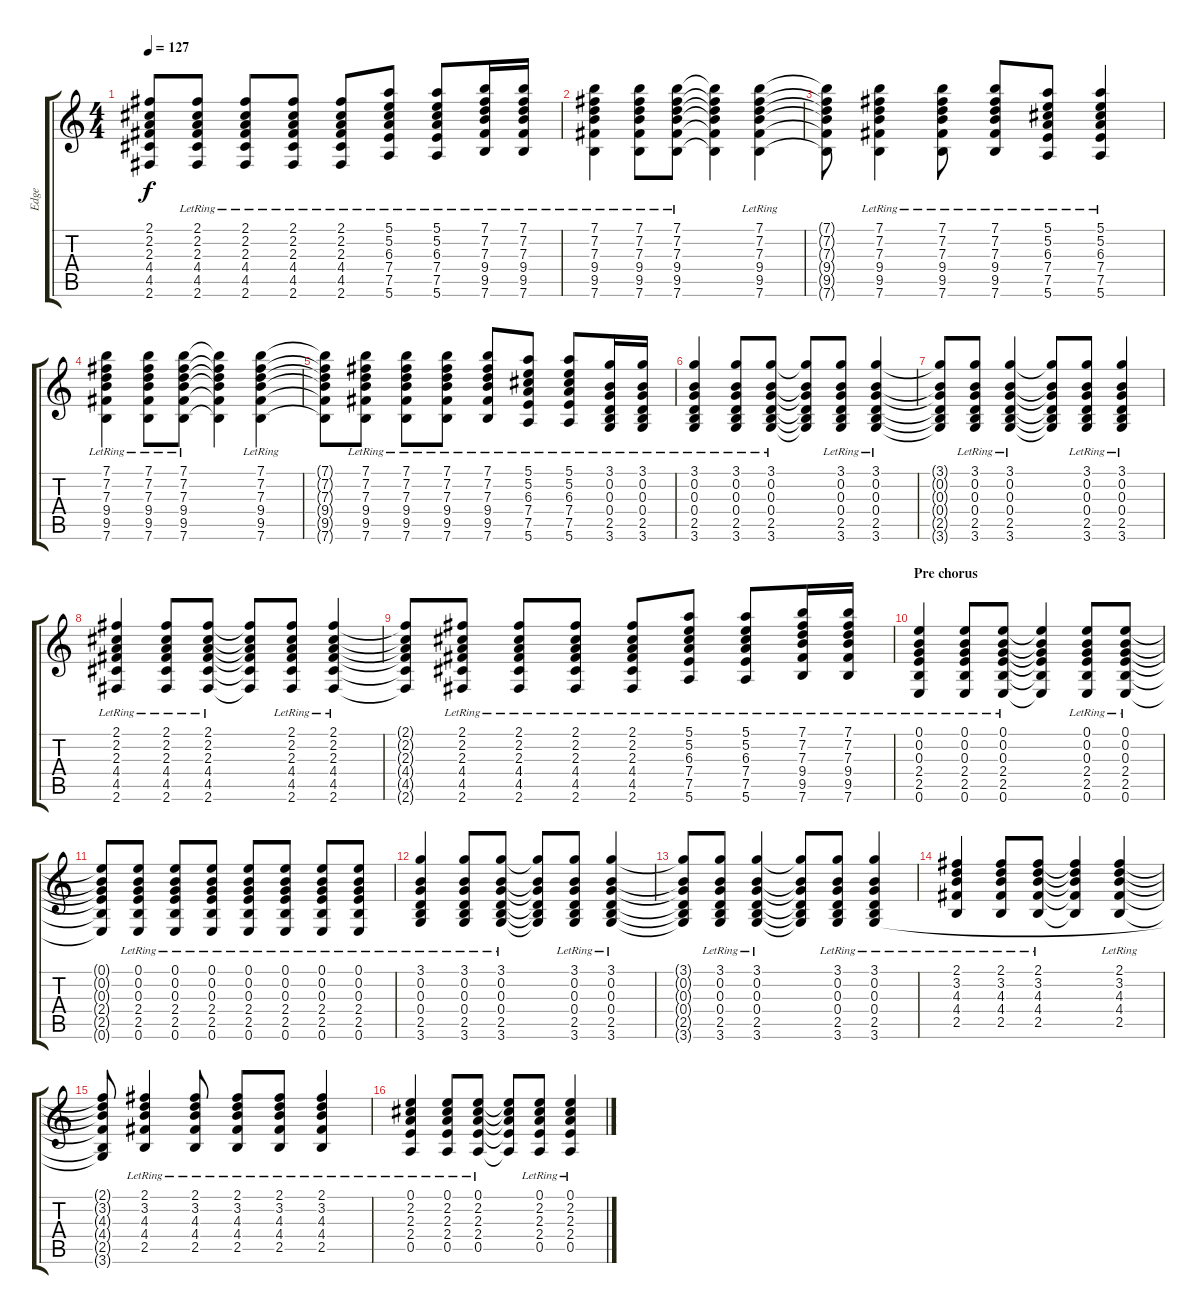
\track ("Edge" "Edge") {instrument acousticguitarsteel}
\staff {score tabs}
\tuning (E4 B3 G3 D3 A2 E2) {hide}
\ts (4 4)
\tempo 127
\clef g2
\ks c
(2.1{t} 2.2{t} 2.3{t} 4.4{t} 4.5{t} 2.6{t}).8{dy f} (2.1{lr} 2.2{lr} 2.3{lr} 4.4{lr} 4.5{lr} 2.6{lr}).8 (2.1{lr} 2.2{lr} 2.3{lr} 4.4{lr} 4.5{lr} 2.6{lr}).8 (2.1{lr} 2.2{lr} 2.3{lr} 4.4{lr} 4.5{lr} 2.6{lr}).8 (2.1{lr} 2.2{lr} 2.3{lr} 4.4{lr} 4.5{lr} 2.6{lr}).8 (5.1{lr} 5.2{lr} 6.3{lr} 7.4{lr} 7.5{lr} 5.6{lr}).8 (5.1{lr} 5.2{lr} 6.3{lr} 7.4{lr} 7.5{lr} 5.6{lr}).8 (7.1{lr} 7.2{lr} 7.3{lr} 9.4{lr} 9.5{lr} 7.6{lr}).16 (7.1{lr} 7.2{lr} 7.3{lr} 9.4{lr} 9.5{lr} 7.6{lr}).16 |
(7.1{lr} 7.2{lr} 7.3{lr} 9.4{lr} 9.5{lr} 7.6{lr}).4 (7.1{lr} 7.2{lr} 7.3{lr} 9.4{lr} 9.5{lr} 7.6{lr}).8 (7.1{lr} 7.2{lr} 7.3{lr} 9.4{lr} 9.5{lr} 7.6{lr}).8 (7.1{t} 7.2{t} 7.3{t} 9.4{t} 9.5{t} 7.6{t}).4 (7.1{lr} 7.2{lr} 7.3{lr} 9.4{lr} 9.5{lr} 7.6{lr}).4 |
(7.1{t} 7.2{t} 7.3{t} 9.4{t} 9.5{t} 7.6{t}).8 (7.1{lr} 7.2{lr} 7.3{lr} 9.4{lr} 9.5{lr} 7.6{lr}).4 (7.1{lr} 7.2{lr} 7.3{lr} 9.4{lr} 9.5{lr} 7.6{lr}).8 (7.1{lr} 7.2{lr} 7.3{lr} 9.4{lr} 9.5{lr} 7.6{lr}).8 (5.1{lr} 5.2{lr} 6.3{lr} 7.4{lr} 7.5{lr} 5.6{lr}).8 (5.1{lr} 5.2{lr} 6.3{lr} 7.4{lr} 7.5{lr} 5.6{lr}).4 |
(7.1{lr} 7.2{lr} 7.3{lr} 9.4{lr} 9.5{lr} 7.6{lr}).4 (7.1{lr} 7.2{lr} 7.3{lr} 9.4{lr} 9.5{lr} 7.6{lr}).8 (7.1{lr} 7.2{lr} 7.3{lr} 9.4{lr} 9.5{lr} 7.6{lr}).8 (7.1{t} 7.2{t} 7.3{t} 9.4{t} 9.5{t} 7.6{t}).4 (7.1{lr} 7.2{lr} 7.3{lr} 9.4{lr} 9.5{lr} 7.6{lr}).4 |
(7.1{t} 7.2{t} 7.3{t} 9.4{t} 9.5{t} 7.6{t}).8 (7.1{lr} 7.2{lr} 7.3{lr} 9.4{lr} 9.5{lr} 7.6{lr}).8 (7.1{lr} 7.2{lr} 7.3{lr} 9.4{lr} 9.5{lr} 7.6{lr}).8 (7.1{lr} 7.2{lr} 7.3{lr} 9.4{lr} 9.5{lr} 7.6{lr}).8 (7.1{lr} 7.2{lr} 7.3{lr} 9.4{lr} 9.5{lr} 7.6{lr}).8 (5.1{lr} 5.2{lr} 6.3{lr} 7.4{lr} 7.5{lr} 5.6{lr}).8 (5.1{lr} 5.2{lr} 6.3{lr} 7.4{lr} 7.5{lr} 5.6{lr}).8 (3.1{lr} 0.2{lr} 0.3{lr} 0.4{lr} 2.5{lr} 3.6{lr}).16 (3.1{lr} 0.2{lr} 0.3{lr} 0.4{lr} 2.5{lr} 3.6{lr}).16 |
(3.1{lr} 0.2{lr} 0.3{lr} 0.4{lr} 2.5{lr} 3.6{lr}).4 (3.1{lr} 0.2{lr} 0.3{lr} 0.4{lr} 2.5{lr} 3.6{lr}).8 (3.1{lr} 0.2{lr} 0.3{lr} 0.4{lr} 2.5{lr} 3.6{lr}).8 (3.1{t} 0.2{t} 0.3{t} 0.4{t} 2.5{t} 3.6{t}).8 (3.1{lr} 0.2{lr} 0.3{lr} 0.4{lr} 2.5{lr} 3.6{lr}).8 (3.1{lr} 0.2{lr} 0.3{lr} 0.4{lr} 2.5{lr} 3.6{lr}).4 |
(3.1{t} 0.2{t} 0.3{t} 0.4{t} 2.5{t} 3.6{t}).8 (3.1{lr} 0.2{lr} 0.3{lr} 0.4{lr} 2.5{lr} 3.6{lr}).8 (3.1{lr} 0.2{lr} 0.3{lr} 0.4{lr} 2.5{lr} 3.6{lr}).4 (3.1{t} 0.2{t} 0.3{t} 0.4{t} 2.5{t} 3.6{t}).8 (3.1{lr} 0.2{lr} 0.3{lr} 0.4{lr} 2.5{lr} 3.6{lr}).8 (3.1{lr} 0.2{lr} 0.3{lr} 0.4{lr} 2.5{lr} 3.6{lr}).4 |
(2.1{lr} 2.2{lr} 2.3{lr} 4.4{lr} 4.5{lr} 2.6{lr}).4 (2.1{lr} 2.2{lr} 2.3{lr} 4.4{lr} 4.5{lr} 2.6{lr}).8 (2.1{lr} 2.2{lr} 2.3{lr} 4.4{lr} 4.5{lr} 2.6{lr}).8 (2.1{t} 2.2{t} 2.3{t} 4.4{t} 4.5{t} 2.6{t}).8 (2.1{lr} 2.2{lr} 2.3{lr} 4.4{lr} 4.5{lr} 2.6{lr}).8 (2.1{lr} 2.2{lr} 2.3{lr} 4.4{lr} 4.5{lr} 2.6{lr}).4 |
(2.1{t} 2.2{t} 2.3{t} 4.4{t} 4.5{t} 2.6{t}).8 (2.1{lr} 2.2{lr} 2.3{lr} 4.4{lr} 4.5{lr} 2.6{lr}).8 (2.1{lr} 2.2{lr} 2.3{lr} 4.4{lr} 4.5{lr} 2.6{lr}).8 (2.1{lr} 2.2{lr} 2.3{lr} 4.4{lr} 4.5{lr} 2.6{lr}).8 (2.1{lr} 2.2{lr} 2.3{lr} 4.4{lr} 4.5{lr} 2.6{lr}).8 (5.1{lr} 5.2{lr} 6.3{lr} 7.4{lr} 7.5{lr} 5.6{lr}).8 (5.1{lr} 5.2{lr} 6.3{lr} 7.4{lr} 7.5{lr} 5.6{lr}).8 (7.1{lr} 7.2{lr} 7.3{lr} 9.4{lr} 9.5{lr} 7.6{lr}).16 (7.1{lr} 7.2{lr} 7.3{lr} 9.4{lr} 9.5{lr} 7.6{lr}).16 |
\section ("" "Pre chorus")
(0.1{lr} 0.2{lr} 0.3{lr} 2.4{lr} 2.5{lr} 0.6{lr}).4 (0.1{lr} 0.2{lr} 0.3{lr} 2.4{lr} 2.5{lr} 0.6{lr}).8 (0.1{lr} 0.2{lr} 0.3{lr} 2.4{lr} 2.5{lr} 0.6{lr}).8 (0.1{t} 0.2{t} 0.3{t} 2.4{t} 2.5{t} 0.6{t}).4 (0.1{lr} 0.2{lr} 0.3{lr} 2.4{lr} 2.5{lr} 0.6{lr}).8 (0.1{lr} 0.2{lr} 0.3{lr} 2.4{lr} 2.5{lr} 0.6{lr}).8 |
(0.1{t} 0.2{t} 0.3{t} 2.4{t} 2.5{t} 0.6{t}).8 (0.1{lr} 0.2{lr} 0.3{lr} 2.4{lr} 2.5{lr} 0.6{lr}).8 (0.1{lr} 0.2{lr} 0.3{lr} 2.4{lr} 2.5{lr} 0.6{lr}).8 (0.1{lr} 0.2{lr} 0.3{lr} 2.4{lr} 2.5{lr} 0.6{lr}).8 (0.1{lr} 0.2{lr} 0.3{lr} 2.4{lr} 2.5{lr} 0.6{lr}).8 (0.1{lr} 0.2{lr} 0.3{lr} 2.4{lr} 2.5{lr} 0.6{lr}).8 (0.1{lr} 0.2{lr} 0.3{lr} 2.4{lr} 2.5{lr} 0.6{lr}).8 (0.1{lr} 0.2{lr} 0.3{lr} 2.4{lr} 2.5{lr} 0.6{lr}).8 |
(3.1{lr} 0.2{lr} 0.3{lr} 0.4{lr} 2.5{lr} 3.6{lr}).4 (3.1{lr} 0.2{lr} 0.3{lr} 0.4{lr} 2.5{lr} 3.6{lr}).8 (3.1{lr} 0.2{lr} 0.3{lr} 0.4{lr} 2.5{lr} 3.6{lr}).8 (3.1{t} 0.2{t} 0.3{t} 0.4{t} 2.5{t} 3.6{t}).8 (3.1{lr} 0.2{lr} 0.3{lr} 0.4{lr} 2.5{lr} 3.6{lr}).8 (3.1{lr} 0.2{lr} 0.3{lr} 0.4{lr} 2.5{lr} 3.6{lr}).4 |
(3.1{t} 0.2{t} 0.3{t} 0.4{t} 2.5{t} 3.6{t}).8 (3.1{lr} 0.2{lr} 0.3{lr} 0.4{lr} 2.5{lr} 3.6{lr}).8 (3.1{lr} 0.2{lr} 0.3{lr} 0.4{lr} 2.5{lr} 3.6{lr}).4 (3.1{t} 0.2{t} 0.3{t} 0.4{t} 2.5{t} 3.6{t}).8 (3.1{lr} 0.2{lr} 0.3{lr} 0.4{lr} 2.5{lr} 3.6{lr}).8 (3.1{lr} 0.2{lr} 0.3{lr} 0.4{lr} 2.5{lr} 3.6{lr}).4 |
(2.1{lr} 3.2{lr} 4.3{lr} 4.4{lr} 2.5{lr}).4 (2.1{lr} 3.2{lr} 4.3{lr} 4.4{lr} 2.5{lr}).8 (2.1{lr} 3.2{lr} 4.3{lr} 4.4{lr} 2.5{lr}).8 (2.1{t} 3.2{t} 4.3{t} 4.4{t} 2.5{t}).4 (2.1{lr} 3.2{lr} 4.3{lr} 4.4{lr} 2.5{lr}).4 |
(2.1{t} 3.2{t} 4.3{t} 4.4{t} 2.5{t} 3.6{t}).8 (2.1{lr} 3.2{lr} 4.3{lr} 4.4{lr} 2.5{lr}).4 (2.1{lr} 3.2{lr} 4.3{lr} 4.4{lr} 2.5{lr}).8 (2.1{lr} 3.2{lr} 4.3{lr} 4.4{lr} 2.5{lr}).8 (2.1{lr} 3.2{lr} 4.3{lr} 4.4{lr} 2.5{lr}).8 (2.1{lr} 3.2{lr} 4.3{lr} 4.4{lr} 2.5{lr}).4 |
(0.1{lr} 2.2{lr} 2.3{lr} 2.4{lr} 0.5{lr}).4 (0.1{lr} 2.2{lr} 2.3{lr} 2.4{lr} 0.5{lr}).8 (0.1{lr} 2.2{lr} 2.3{lr} 2.4{lr} 0.5{lr}).8 (0.1{t} 2.2{t} 2.3{t} 2.4{t} 0.5{t}).8 (0.1{lr} 2.2{lr} 2.3{lr} 2.4{lr} 0.5{lr}).8 (0.1{lr} 2.2{lr} 2.3{lr} 2.4{lr} 0.5{lr}).4
